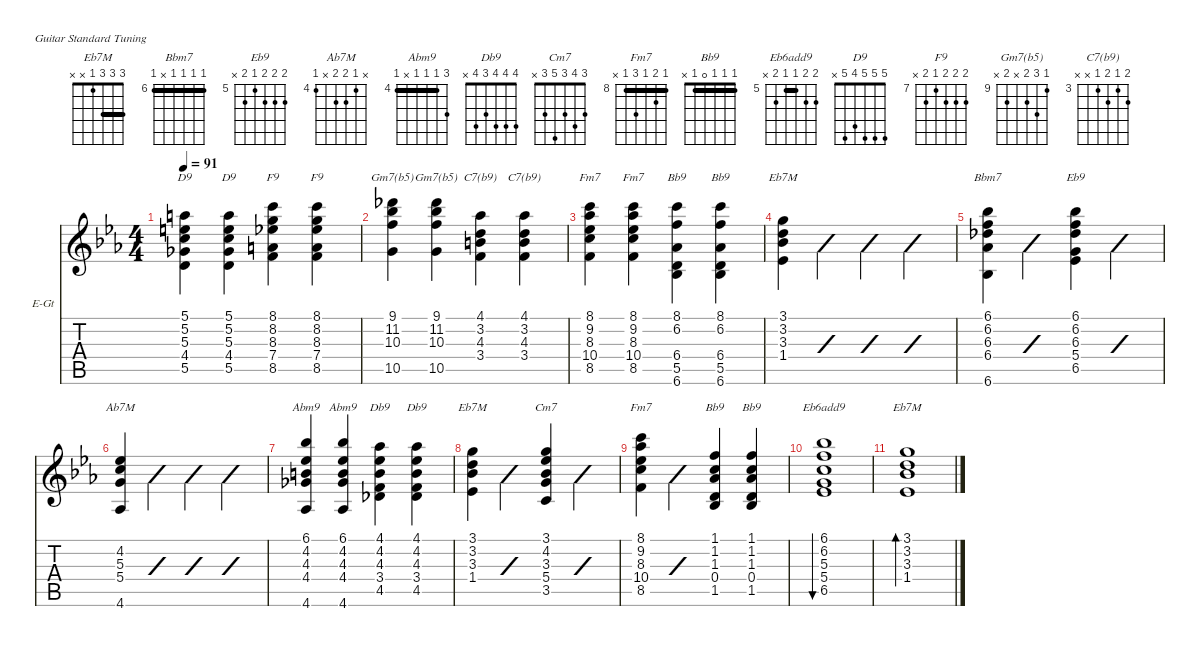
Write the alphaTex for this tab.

\defaultSystemsLayout 4
\hideDynamics
\bracketExtendMode nobrackets
\firstSystemTrackNameOrientation horizontal
\otherSystemsTrackNameOrientation horizontal
\track ("Electric Guitar" "E-Gt") {instrument electricguitarclean}
\staff {score tabs}
\tuning (E4 B3 G3 D3 A2 E2)
\chord ("Eb7M" 3 3 3 1 x x) {showfingering false barre (3 3)}
\chord ("Bbm7" 6 6 6 6 x 6) {firstfret 6 showfingering false barre (6 6 6 6)}
\chord ("Eb9" 6 6 6 5 6 x) {firstfret 5 showfingering false}
\chord ("Ab7M" x 4 5 5 x 4) {firstfret 4 showfingering false}
\chord ("Abm9" 6 4 4 4 x 4) {firstfret 4 showfingering false barre (4 4 4)}
\chord ("Db9" 4 4 4 3 4 x) {showfingering false}
\chord ("Cm7" 3 4 3 5 3 x) {showfingering false}
\chord ("Fm7" 8 9 8 10 8 x) {firstfret 8 showfingering false barre (8 8)}
\chord ("Bb9" 8 6 x 6 5 6) {firstfret 5 showfingering false}
\chord ("Eb6add9" 6 6 5 5 6 x) {firstfret 5 showfingering false barre 5}
\chord ("D9" 5 5 5 4 5 x) {showfingering false}
\chord ("F9" 8 8 8 7 8 x) {firstfret 7 showfingering false}
\chord ("Gm7(b5)" 9 11 10 x 10 x) {firstfret 9 showfingering false}
\chord ("C7(b9)" 4 3 4 3 x x) {firstfret 3 showfingering false}
\chord ("Bb9" 1 1 1 0 1 x) {showfingering false barre (1 1)}
\ts (4 4)
\tempo 91
\clef g2
\ks eb
(5.5 4.4 5.3 5.2 5.1).4{ch "D9" dy mf} (5.5 4.4 5.3 5.2 5.1).4{ch "D9"} (8.5 7.4 8.3 8.2 8.1).4{ch "F9"} (8.5 7.4 8.3 8.2 8.1).4{ch "F9"} |
(10.5 10.3 11.2 9.1).4{ch "Gm7(b5)"} (10.5 10.3 11.2 9.1).4{ch "Gm7(b5)"} (3.4 4.3 3.2 4.1).4{ch "C7(b9)"} (3.4 4.3 3.2 4.1).4{ch "C7(b9)"} |
(8.5 10.4 8.3 9.2 8.1).4{ch "Fm7"} (8.5 10.4 8.3 9.2 8.1).4{ch "Fm7"} (6.6 5.5 6.4 6.2 8.1).4{ch "Bb9"} (6.6 5.5 6.4 6.2 8.1).4{ch "Bb9"} |
(1.4 3.3 3.2 3.1).4{ch "Eb7M"} (1.4 3.3 3.2 3.1).4{slashed} (1.4 3.3 3.2 3.1).4{slashed} (1.4 3.3 3.2 3.1).4{slashed} |
(6.6 6.4 6.3 6.2 6.1).4{ch "Bbm7"} (6.6 6.4 6.3 6.2 6.1).4{slashed} (6.5 5.4 6.3 6.2 6.1).4{ch "Eb9"} (6.5 5.4 6.3 6.2 6.1).4{slashed} |
(4.6 5.4 5.3 4.2).4{ch "Ab7M"} (4.6 5.4 5.3 4.2).4{slashed} (4.6 5.4 5.3 4.2).4{slashed} (4.6 5.4 5.3 4.2).4{slashed} |
(4.6 4.4 4.3 4.2 6.1).4{ch "Abm9"} (4.6 4.4 4.3 4.2 6.1).4{ch "Abm9"} (4.5 3.4 4.3 4.2 4.1).4{ch "Db9"} (4.5 3.4 4.3 4.2 4.1).4{ch "Db9"} |
(1.4 3.3 3.2 3.1).4{ch "Eb7M"} (1.4 3.3 3.2 3.1).4{slashed} (3.5 5.4 3.3 4.2 3.1).4{ch "Cm7"} (3.5 5.4 3.3 4.2 3.1).4{slashed} |
(8.5 10.4 8.3 9.2 8.1).4{ch "Fm7"} (8.5 10.4 8.3 9.2 8.1).4{slashed} (1.5 0.4 1.3 1.2 1.1).4{ch "Bb9"} (1.5 0.4 1.3 1.2 1.1).4{ch "Bb9"} |
(6.5 5.4 5.3 6.2 6.1).1{bu 488 ch "Eb6add9"} |
(1.4 3.3 3.2 3.1).1{bd 491 ch "Eb7M"}
